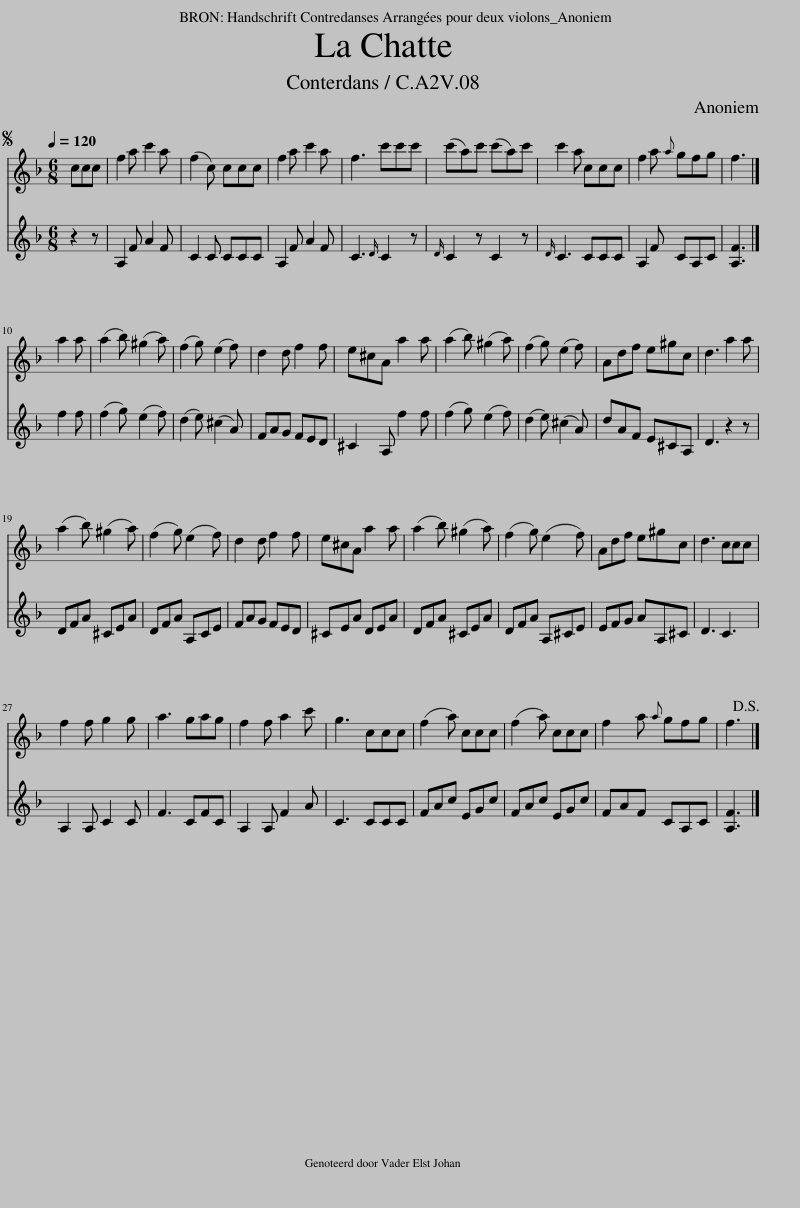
X:1
%%score 1 2
L:1/8
Q:1/4=120
M:6/8
I:linebreak $
K:F
V:1 treble
V:2 treble
V:1
S ccc | f2 a c'2 a | (f2 c) ccc | f2 a c'2 a | f3 c'c'c' | %5
 (c'a)c' (c'a)c' | c'2 a ccc | f2 a{a} gfg | f3 |]$ a2 a | %10
 (a2 b) (^g2 a) | (f2 g) (e2 f) | d2 d f2 f | e^cA a2 a | (a2 b) (^g2 a) | %15
 (f2 g) (e2 f) | Adf e^gc | d3 a2 a |$ (a2 b) (^g2 a) | (f2 g) (e2 f) | %20
 d2 d f2 f | e^cA a2 a | (a2 b) (^g2 a) | (f2 g) (e2 f) | Adf e^gc | %25
 d3 ccc |$ f2 f g2 g | a3 gag | f2 f a2 c' | g3 ccc | %30
 (f2 a) ccc | (f2 a) ccc | f2 a{a} gfg | f3!D.S.! |] %34
V:2
 z2 z | A,2 F A2 F | C2 C CCC | A,2 F A2 F | C3{D} C2 z | %5
{D} C2 z C2 z |{D} C3 CCC | A,2 F CA,C | [A,F]3 |]$ f2 f | %10
 (f2 g) (e2 f) | (d2 e) (^c2 A) | FAG FED | ^C2 A, f2 f | (f2 g) (e2 f) | %15
 (d2 e) (^c2 A) | dAF E^CA, | D3 z2 z |$ DFA ^CEA | DFA A,CE | %20
 FAG FED | ^CEA DEA | DFA ^CEA | DFA A,^CE | EFG AA,^C | %25
 D3 C3 |$ A,2 A, C2 C | F3 CFC | A,2 A, F2 A | C3 CCC | %30
 FAc EGc | FAc EGc | FAF CA,C | [A,F]3 |] %34
